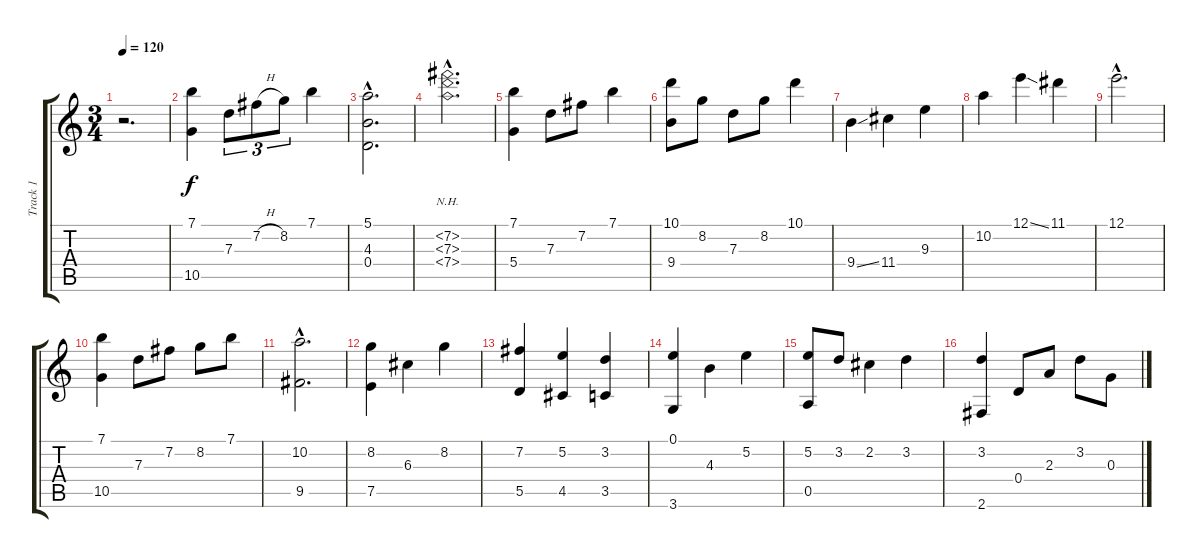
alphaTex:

\track ("Track 1" "Track 1") {instrument acousticguitarnylon}
\staff {score tabs}
\tuning (E4 B3 G3 D3 A2 E2) {hide}
\ts (3 4)
\tempo 120
\clef g2
\ks c
r.2{d dy f} |
(7.1 10.5).4 7.3.8{tu (3 2)} 7.2{h}.8{tu (3 2)} 8.2.8{tu (3 2)} 7.1.4 |
(5.1{hac} 4.3{hac} 0.4{hac}).2{d} |
(7.2{nh hac} 7.3{nh hac} 7.4{nh hac}).2{d} |
(7.1 5.4).4 7.3.8 7.2.8 7.1.4 |
(10.1 9.4).8 8.2.8 7.3.8 8.2.8 10.1.4 |
9.4{ss}.4 11.4.4 9.3.4 |
10.2.4 12.1{ss}.4 11.1.4 |
12.1{hac}.2{d} |
(7.1 10.5).4 7.3.8 7.2.8 8.2.8 7.1.8 |
(10.2{hac} 9.5{hac}).2{d} |
(8.2 7.5).4 6.3.4 8.2.4 |
(7.2 5.5).4 (5.2 4.5).4 (3.2 3.5).4 |
(0.1 3.6).4 4.3.4 5.2.4 |
(5.2 0.5).8 3.2.8 2.2.4 3.2.4 |
(3.2 2.6).4 0.4.8 2.3.8 3.2.8 0.3.8
